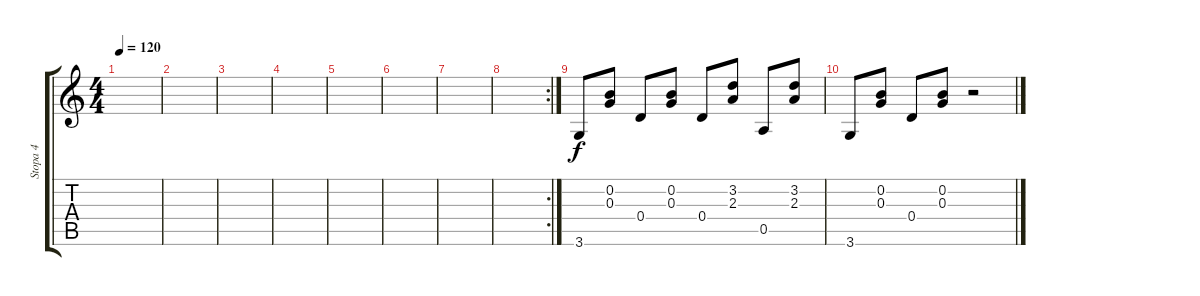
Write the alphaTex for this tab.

\track ("Stopa 4" "Stopa 4") {instrument acousticguitarsteel}
\staff {score tabs}
\tuning (E4 B3 G3 D3 A2 E2) {hide}
\ts (4 4)
\tempo 120
\clef g2
\ks c
|
|
|
|
|
|
|
\rc 2
|
3.6.8 (0.2 0.3).8 0.4.8 (0.2 0.3).8 0.4.8 (3.2 2.3).8 0.5.8 (3.2 2.3).8 |
3.6.8 (0.2 0.3).8 0.4.8 (0.2 0.3).8 r.2
